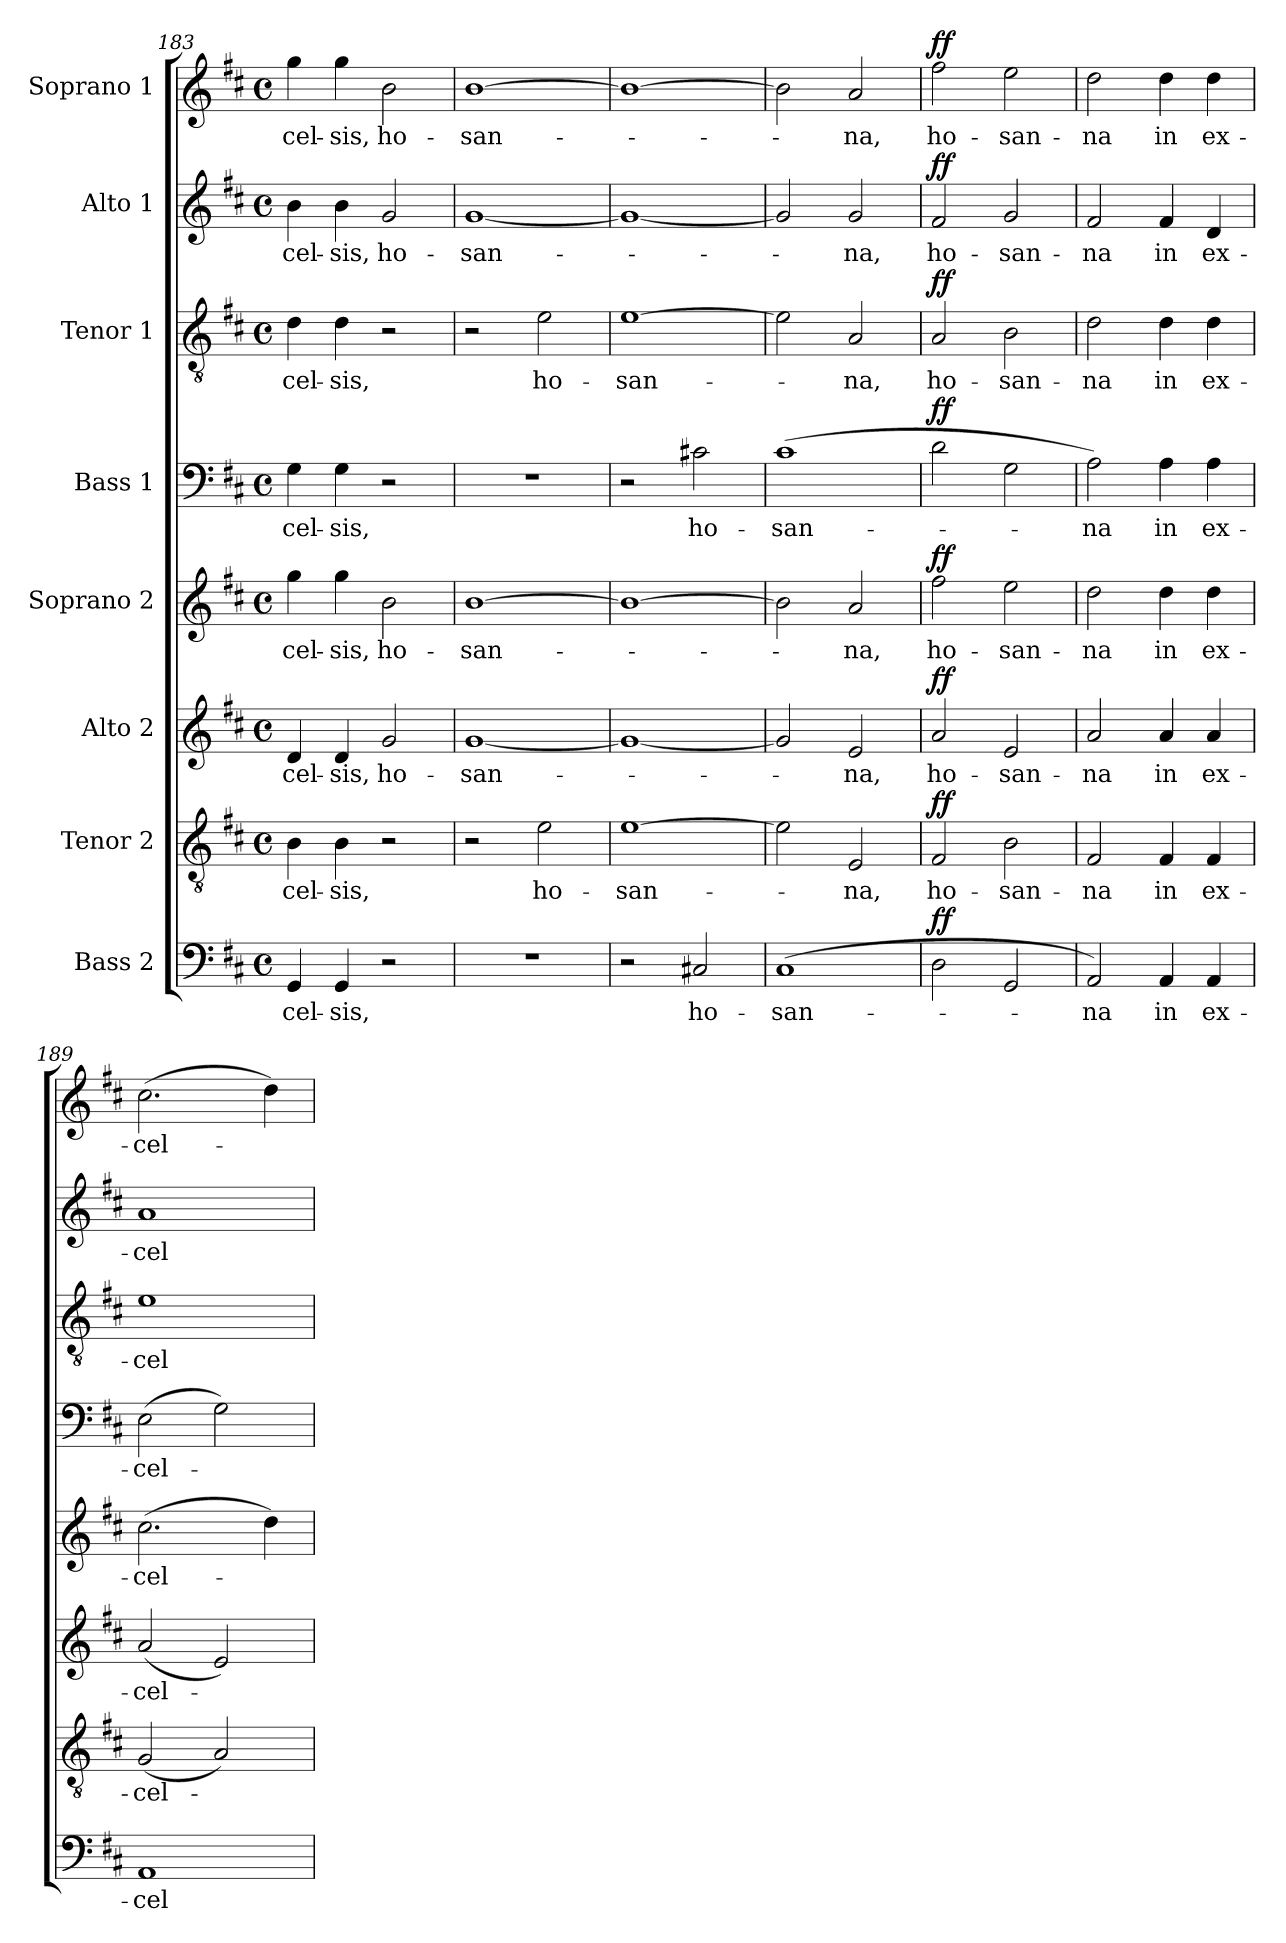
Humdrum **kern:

**kern	**text	**dynam	**kern	**text	**dynam	**kern	**text	**dynam	**kern	**text	**dynam	**kern	**text	**dynam	**kern	**text	**dynam	**kern	**text	**dynam	**kern	**text	**dynam
*part8	*part8	*part8	*part7	*part7	*part7	*part6	*part6	*part6	*part5	*part5	*part5	*part4	*part4	*part4	*part3	*part3	*part3	*part2	*part2	*part2	*part1	*part1	*part1
*staff8	*staff8	*staff8	*staff7	*staff7	*staff7	*staff6	*staff6	*staff6	*staff5	*staff5	*staff5	*staff4	*staff4	*staff4	*staff3	*staff3	*staff3	*staff2	*staff2	*staff2	*staff1	*staff1	*staff1
*I"Bass 2	*	*	*I"Tenor 2	*	*	*I"Alto 2	*	*	*I"Soprano 2	*	*	*I"Bass 1	*	*	*I"Tenor 1	*	*	*I"Alto 1	*	*	*I"Soprano 1	*	*
*clefF4	*	*	*clefGv2	*	*	*clefG2	*	*	*clefG2	*	*	*clefF4	*	*	*clefGv2	*	*	*clefG2	*	*	*clefG2	*	*
*k[f#c#]	*	*	*k[f#c#]	*	*	*k[f#c#]	*	*	*k[f#c#]	*	*	*k[f#c#]	*	*	*k[f#c#]	*	*	*k[f#c#]	*	*	*k[f#c#]	*	*
*D:	*	*	*D:	*	*	*D:	*	*	*D:	*	*	*D:	*	*	*D:	*	*	*D:	*	*	*D:	*	*
*M4/4	*	*	*M4/4	*	*	*M4/4	*	*	*M4/4	*	*	*M4/4	*	*	*M4/4	*	*	*M4/4	*	*	*M4/4	*	*
*met(c)	*	*	*met(c)	*	*	*met(c)	*	*	*met(c)	*	*	*met(c)	*	*	*met(c)	*	*	*met(c)	*	*	*met(c)	*	*
=183	=183	=183	=183	=183	=183	=183	=183	=183	=183	=183	=183	=183	=183	=183	=183	=183	=183	=183	=183	=183	=183	=183	=183
!	!LO:LY:b	!	!	!LO:LY:b	!	!	!LO:LY:b	!	!	!LO:LY:b	!	!	!LO:LY:b	!	!	!LO:LY:b	!	!	!LO:LY:b	!	!	!LO:LY:b	!
4GG/	-cel-	.	4B\	-cel-	.	4d/	-cel-	.	4gg\	-cel-	.	4G\	-cel-	.	4d\	-cel-	.	4b\	-cel-	.	4gg\	-cel-	.
!	!LO:LY:b	!	!	!LO:LY:b	!	!	!LO:LY:b	!	!	!LO:LY:b	!	!	!LO:LY:b	!	!	!LO:LY:b	!	!	!LO:LY:b	!	!	!LO:LY:b	!
4GG/	-sis,	.	4B\	-sis,	.	4d/	-sis,	.	4gg\	-sis,	.	4G\	-sis,	.	4d\	-sis,	.	4b\	-sis,	.	4gg\	-sis,	.
!	!	!	!	!	!	!	!LO:LY:b	!	!	!LO:LY:b	!	!	!	!	!	!	!	!	!LO:LY:b	!	!	!LO:LY:b	!
2r	.	.	2r	.	.	2g/	ho-	.	2b\	ho-	.	2r	.	.	2r	.	.	2g/	ho-	.	2b\	ho-	.
=184	=184	=184	=184	=184	=184	=184	=184	=184	=184	=184	=184	=184	=184	=184	=184	=184	=184	=184	=184	=184	=184	=184	=184
!	!	!	!	!	!	!	!LO:LY:b	!	!	!LO:LY:b	!	!	!	!	!	!	!	!	!LO:LY:b	!	!	!LO:LY:b	!
1r	.	.	2r	.	.	[1g	-san-	.	[1b	-san-	.	1r	.	.	2r	.	.	[1g	-san-	.	[1b	-san-	.
!	!	!	!	!LO:LY:b	!	!	!	!	!	!	!	!	!	!	!	!LO:LY:b	!	!	!	!	!	!	!
.	.	.	2e\	ho-	.	.	.	.	.	.	.	.	.	.	2e\	ho-	.	.	.	.	.	.	.
!!LO:PB:g=z
=185	=185	=185	=185	=185	=185	=185	=185	=185	=185	=185	=185	=185	=185	=185	=185	=185	=185	=185	=185	=185	=185	=185	=185
!	!	!	!	!LO:LY:b	!	!	!	!	!	!	!	!	!	!	!	!LO:LY:b	!	!	!	!	!	!	!
2r	.	.	[1e	-san-	.	1g_	.	.	1b_	.	.	2r	.	.	[1e	-san-	.	1g_	.	.	1b_	.	.
!	!LO:LY:b	!	!	!	!	!	!	!	!	!	!	!	!LO:LY:b	!	!	!	!	!	!	!	!	!	!
2C#X/	ho-	.	.	.	.	.	.	.	.	.	.	2c#X\	ho-	.	.	.	.	.	.	.	.	.	.
=186	=186	=186	=186	=186	=186	=186	=186	=186	=186	=186	=186	=186	=186	=186	=186	=186	=186	=186	=186	=186	=186	=186	=186
!	!LO:LY:b	!	!	!	!	!	!	!	!	!	!	!	!LO:LY:b	!	!	!	!	!	!	!	!	!	!
(>1C#	-san-	.	2e\]	.	.	2g/]	.	.	2b\]	.	.	(>1c#	-san-	.	2e\]	.	.	2g/]	.	.	2b\]	.	.
!	!	!	!	!LO:LY:b	!	!	!LO:LY:b	!	!	!LO:LY:b	!	!	!	!	!	!LO:LY:b	!	!	!LO:LY:b	!	!	!LO:LY:b	!
.	.	.	2E/	-na,	.	2e/	-na,	.	2a/	-na,	.	.	.	.	2A/	-na,	.	2g/	-na,	.	2a/	-na,	.
=187	=187	=187	=187	=187	=187	=187	=187	=187	=187	=187	=187	=187	=187	=187	=187	=187	=187	=187	=187	=187	=187	=187	=187
!	!	!LO:DY:b	!	!LO:LY:b	!LO:DY:b	!	!LO:LY:b	!LO:DY:b	!	!LO:LY:b	!LO:DY:b	!	!	!LO:DY:b	!	!LO:LY:b	!LO:DY:b	!	!LO:LY:b	!LO:DY:b	!	!LO:LY:b	!LO:DY:b
2D\	.	ff	2F#/	ho-	ff	2a/	ho-	ff	2ff#\	ho-	ff	2d\	.	ff	2A/	ho-	ff	2f#/	ho-	ff	2ff#\	ho-	ff
!	!	!	!	!LO:LY:b	!	!	!LO:LY:b	!	!	!LO:LY:b	!	!	!	!	!	!LO:LY:b	!	!	!LO:LY:b	!	!	!LO:LY:b	!
2GG/	.	.	2B\	-san-	.	2e/	-san-	.	2ee\	-san-	.	2G\	.	.	2B\	-san-	.	2g/	-san-	.	2ee\	-san-	.
=188	=188	=188	=188	=188	=188	=188	=188	=188	=188	=188	=188	=188	=188	=188	=188	=188	=188	=188	=188	=188	=188	=188	=188
!	!LO:LY:b	!	!	!LO:LY:b	!	!	!LO:LY:b	!	!	!LO:LY:b	!	!	!LO:LY:b	!	!	!LO:LY:b	!	!	!LO:LY:b	!	!	!LO:LY:b	!
2AA/)	-na	.	2F#/	-na	.	2a/	-na	.	2dd\	-na	.	2A\)	-na	.	2d\	-na	.	2f#/	-na	.	2dd\	-na	.
!	!LO:LY:b	!	!	!LO:LY:b	!	!	!LO:LY:b	!	!	!LO:LY:b	!	!	!LO:LY:b	!	!	!LO:LY:b	!	!	!LO:LY:b	!	!	!LO:LY:b	!
4AA/	in	.	4F#/	in	.	4a/	in	.	4dd\	in	.	4A\	in	.	4d\	in	.	4f#/	in	.	4dd\	in	.
!	!LO:LY:b	!	!	!LO:LY:b	!	!	!LO:LY:b	!	!	!LO:LY:b	!	!	!LO:LY:b	!	!	!LO:LY:b	!	!	!LO:LY:b	!	!	!LO:LY:b	!
4AA/	ex-	.	4F#/	ex-	.	4a/	ex-	.	4dd\	ex-	.	4A\	ex-	.	4d\	ex-	.	4d/	ex-	.	4dd\	ex-	.
=189	=189	=189	=189	=189	=189	=189	=189	=189	=189	=189	=189	=189	=189	=189	=189	=189	=189	=189	=189	=189	=189	=189	=189
!	!LO:LY:b	!	!	!LO:LY:b	!	!	!LO:LY:b	!	!	!LO:LY:b	!	!	!LO:LY:b	!	!	!LO:LY:b	!	!	!LO:LY:b	!	!	!LO:LY:b	!
1AA	-cel-	.	(<2G/	-cel-	.	(<2a/	-cel-	.	(>2.cc#\	-cel-	.	(>2E\	-cel-	.	1e	-cel-	.	1a	-cel-	.	(>2.cc#\	-cel-	.
.	.	.	2A/)	.	.	2e/)	.	.	.	.	.	2G\)	.	.	.	.	.	.	.	.	.	.	.
.	.	.	.	.	.	.	.	.	4dd\)	.	.	.	.	.	.	.	.	.	.	.	4dd\)	.	.
=	=	=	=	=	=	=	=	=	=	=	=	=	=	=	=	=	=	=	=	=	=	=	=
*-	*-	*-	*-	*-	*-	*-	*-	*-	*-	*-	*-	*-	*-	*-	*-	*-	*-	*-	*-	*-	*-	*-	*-
